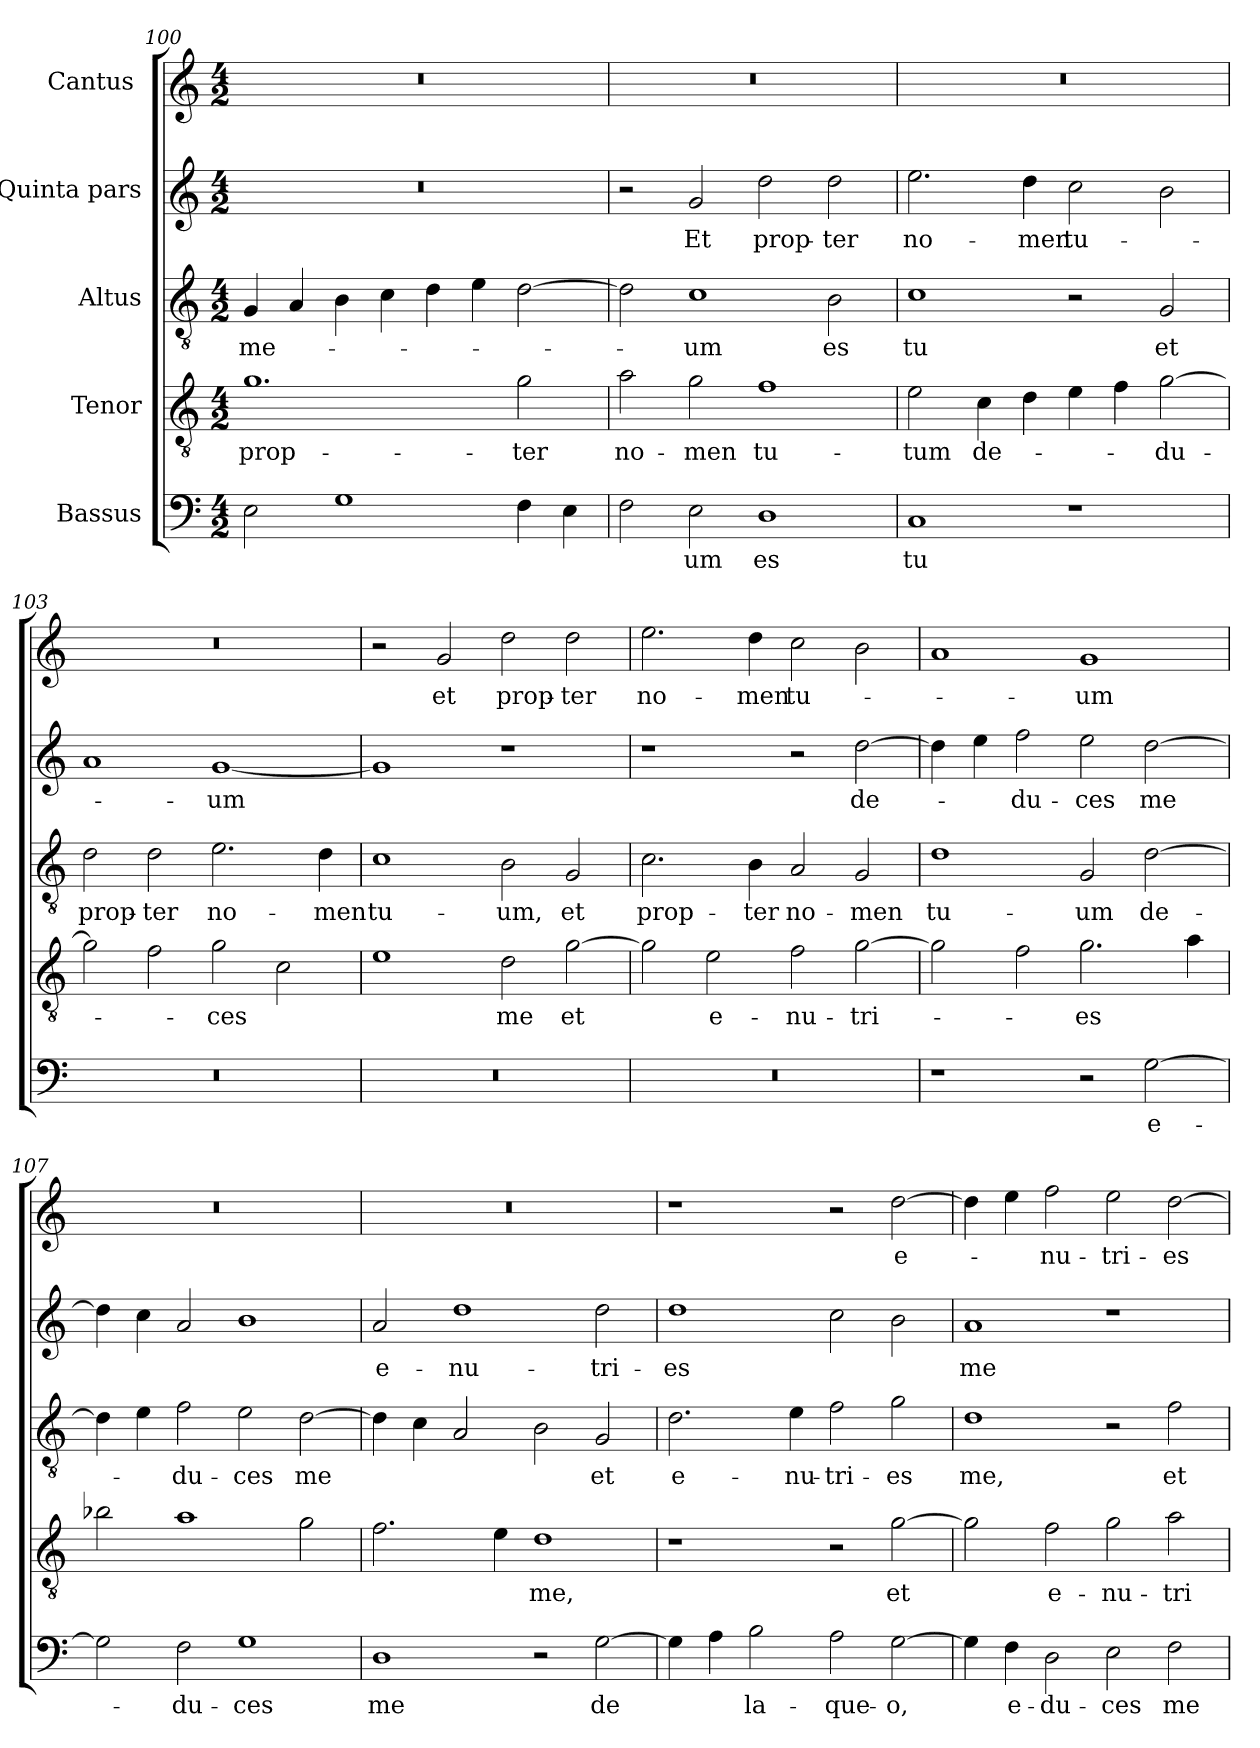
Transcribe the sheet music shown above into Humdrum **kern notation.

**kern	**text	**kern	**text	**kern	**text	**kern	**text	**kern	**text
*part5	*part5	*part4	*part4	*part3	*part3	*part2	*part2	*part1	*part1
*staff5	*staff5	*staff4	*staff4	*staff3	*staff3	*staff2	*staff2	*staff1	*staff1
*I"Bassus	*	*I"Tenor	*	*I"Altus	*	*I"Quinta pars	*	*I"Cantus 	*
*clefF4	*	*clefGv2	*	*clefGv2	*	*clefG2	*	*clefG2	*
*k[]	*	*k[]	*	*k[]	*	*k[]	*	*k[]	*
*M4/2	*	*M4/2	*	*M4/2	*	*M4/2	*	*M4/2	*
=100	=100	=100	=100	=100	=100	=100	=100	=100	=100
2E\	.	1.g\	prop-	4G/	me-	0r	.	0r	.
.	.	.	.	4A/	.	.	.	.	.
1G\	.	.	.	4B\	.	.	.	.	.
.	.	.	.	4c\	.	.	.	.	.
.	.	.	.	4d\	.	.	.	.	.
.	.	.	.	4e\	.	.	.	.	.
4F\	.	2g\	-ter	[2d\	.	.	.	.	.
4E\	.	.	.	.	.	.	.	.	.
=101	=101	=101	=101	=101	=101	=101	=101	=101	=101
2F\	.	2a\	no-	2d\]	.	2r	.	0r	.
2E\	-um	2g\	-men	1c\	-um	2g/	Et	.	.
1D\	es	1f\	tu-	.	.	2dd\	prop-	.	.
.	.	.	.	2B\	es	2dd\	-ter	.	.
=102	=102	=102	=102	=102	=102	=102	=102	=102	=102
1C/	tu	2e\	-tum	1c\	tu	2.ee\	no-	0r	.
.	.	4c\	de-	.	.	.	.	.	.
.	.	4d\	.	.	.	4dd\	-men	.	.
1r	.	4e\	.	2r	.	2cc\	tu-	.	.
.	.	4f\	.	.	.	.	.	.	.
.	.	[2g\	-du-	2G/	et	2b\	.	.	.
=103	=103	=103	=103	=103	=103	=103	=103	=103	=103
0r	.	2g\]	.	2d\	prop-	1a/	.	0r	.
.	.	2f\	.	2d\	-ter	.	.	.	.
.	.	2g\	-ces	2.e\	no-	[1g/	-um	.	.
.	.	2c\	.	.	.	.	.	.	.
.	.	.	.	4d\	-men	.	.	.	.
=104	=104	=104	=104	=104	=104	=104	=104	=104	=104
0r	.	1e\	.	1c\	tu-	1g/]	.	2r	.
.	.	.	.	.	.	.	.	2g/	et
.	.	2d\	me	2B\	-um,	1r	.	2dd\	prop-
.	.	[2g\	et	2G/	et	.	.	2dd\	-ter
=105	=105	=105	=105	=105	=105	=105	=105	=105	=105
0r	.	2g\]	.	2.c\	prop-	1r	.	2.ee\	no-
.	.	2e\	e-	.	.	.	.	.	.
.	.	.	.	4B\	-ter	.	.	4dd\	-men
.	.	2f\	-nu-	2A/	no-	2r	.	2cc\	tu-
.	.	[2g\	-tri-	2G/	-men	[2dd\	de-	2b\	.
=106	=106	=106	=106	=106	=106	=106	=106	=106	=106
1r	.	2g\]	.	1d\	tu-	4dd\]	.	1a/	.
.	.	.	.	.	.	4ee\	.	.	.
.	.	2f\	.	.	.	2ff\	-du-	.	.
2r	.	2.g\	-es	2G/	-um	2ee\	-ces	1g/	-um
[2G\	e-	.	.	[2d\	de-	[2dd\	me	.	.
.	.	4a\	.	.	.	.	.	.	.
=107	=107	=107	=107	=107	=107	=107	=107	=107	=107
2G\]	.	2b-X\	.	4d\]	.	4dd\]	.	0r	.
.	.	.	.	4e\	.	4cc\	.	.	.
2F\	-du-	1a\	.	2f\	-du-	2a/	.	.	.
1G\	-ces	.	.	2e\	-ces	1b\	.	.	.
.	.	2g\	.	[2d\	me	.	.	.	.
=108	=108	=108	=108	=108	=108	=108	=108	=108	=108
1D\	me	2.f\	.	4d\]	.	2a/	e-	0r	.
.	.	.	.	4c\	.	.	.	.	.
.	.	.	.	2A/	.	1dd\	-nu-	.	.
.	.	4e\	.	.	.	.	.	.	.
2r	.	1d\	me,	2B\	.	.	.	.	.
[2G\	de	.	.	2G/	et	2dd\	-tri-	.	.
=109	=109	=109	=109	=109	=109	=109	=109	=109	=109
4G\]	.	1r	.	2.d\	e-	1dd\	-es	1r	.
4A\	.	.	.	.	.	.	.	.	.
2B\	la-	.	.	.	.	.	.	.	.
.	.	.	.	4e\	-nu-	.	.	.	.
2A\	-que-	2r	.	2f\	-tri-	2cc\	.	2r	.
[2G\	-o,	[2g\	et	2g\	-es	2b\	.	[2dd\	e-
=110	=110	=110	=110	=110	=110	=110	=110	=110	=110
4G\]	.	2g\]	.	1d\	me,	1a/	me	4dd\]	.
4F\	e-	.	.	.	.	.	.	4ee\	.
2D\	-du-	2f\	e-	.	.	.	.	2ff\	-nu-
2E\	-ces	2g\	-nu-	2r	.	1r	.	2ee\	-tri-
2F\	me	2a\	-tri-	2f\	et	.	.	[2dd\	-es
=	=	=	=	=	=	=	=	=	=
*-	*-	*-	*-	*-	*-	*-	*-	*-	*-
